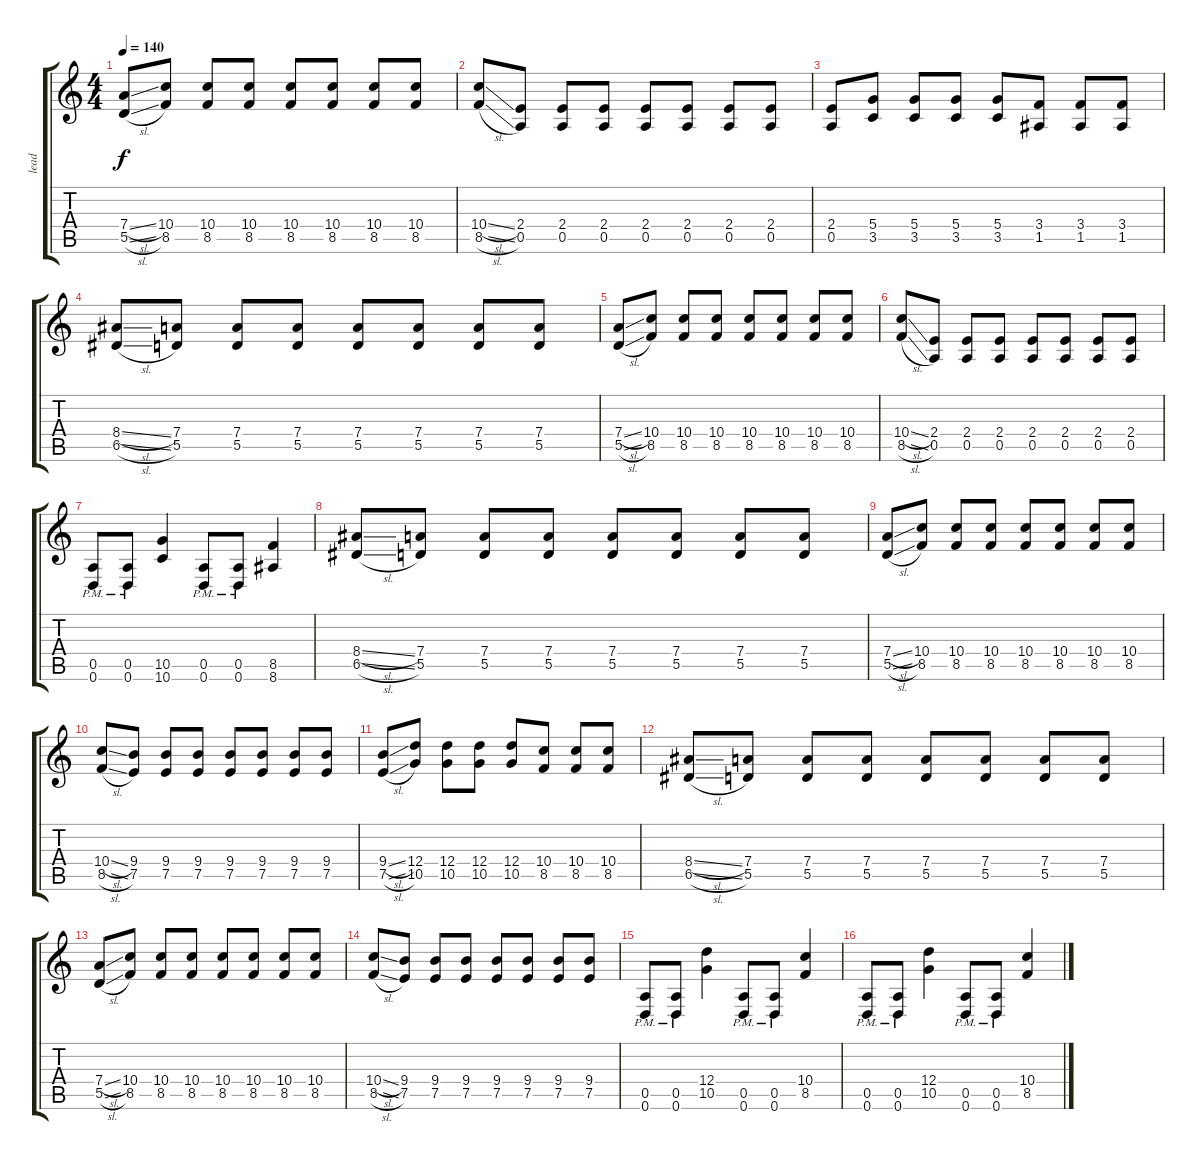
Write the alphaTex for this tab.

\track ("lead" "lead") {instrument distortionguitar}
\staff {score tabs}
\tuning (E4 B3 G3 D3 A2 D2) {hide}
\ts (4 4)
\tempo 140
\clef g2
\ks c
(7.4{sl} 5.5{sl}).8{dy f} (10.4 8.5).8 (10.4 8.5).8 (10.4 8.5).8 (10.4 8.5).8 (10.4 8.5).8 (10.4 8.5).8 (10.4 8.5).8 |
(10.4{sl} 8.5{sl}).8 (2.4 0.5).8 (2.4 0.5).8 (2.4 0.5).8 (2.4 0.5).8 (2.4 0.5).8 (2.4 0.5).8 (2.4 0.5).8 |
(2.4 0.5).8 (5.4 3.5).8 (5.4 3.5).8 (5.4 3.5).8 (5.4 3.5).8 (3.4 1.5).8 (3.4 1.5).8 (3.4 1.5).8 |
(8.4{sl} 6.5{sl}).8 (7.4 5.5).8 (7.4 5.5).8 (7.4 5.5).8 (7.4 5.5).8 (7.4 5.5).8 (7.4 5.5).8 (7.4 5.5).8 |
(7.4{sl} 5.5{sl}).8 (10.4 8.5).8 (10.4 8.5).8 (10.4 8.5).8 (10.4 8.5).8 (10.4 8.5).8 (10.4 8.5).8 (10.4 8.5).8 |
(10.4{sl} 8.5{sl}).8 (2.4 0.5).8 (2.4 0.5).8 (2.4 0.5).8 (2.4 0.5).8 (2.4 0.5).8 (2.4 0.5).8 (2.4 0.5).8 |
(0.5{pm} 0.6{pm}).8 (0.5{pm} 0.6{pm}).8 (10.5 10.6).4 (0.5{pm} 0.6{pm}).8 (0.5{pm} 0.6{pm}).8 (8.5 8.6).4 |
(8.4{sl} 6.5{sl}).8 (7.4 5.5).8 (7.4 5.5).8 (7.4 5.5).8 (7.4 5.5).8 (7.4 5.5).8 (7.4 5.5).8 (7.4 5.5).8 |
(7.4{sl} 5.5{sl}).8 (10.4 8.5).8 (10.4 8.5).8 (10.4 8.5).8 (10.4 8.5).8 (10.4 8.5).8 (10.4 8.5).8 (10.4 8.5).8 |
(10.4{sl} 8.5{sl}).8 (9.4 7.5).8 (9.4 7.5).8 (9.4 7.5).8 (9.4 7.5).8 (9.4 7.5).8 (9.4 7.5).8 (9.4 7.5).8 |
(9.4{sl} 7.5{sl}).8 (12.4 10.5).8 (12.4 10.5).8 (12.4 10.5).8 (12.4 10.5).8 (10.4 8.5).8 (10.4 8.5).8 (10.4 8.5).8 |
(8.4{sl} 6.5{sl}).8 (7.4 5.5).8 (7.4 5.5).8 (7.4 5.5).8 (7.4 5.5).8 (7.4 5.5).8 (7.4 5.5).8 (7.4 5.5).8 |
(7.4{sl} 5.5{sl}).8 (10.4 8.5).8 (10.4 8.5).8 (10.4 8.5).8 (10.4 8.5).8 (10.4 8.5).8 (10.4 8.5).8 (10.4 8.5).8 |
(10.4{sl} 8.5{sl}).8 (9.4 7.5).8 (9.4 7.5).8 (9.4 7.5).8 (9.4 7.5).8 (9.4 7.5).8 (9.4 7.5).8 (9.4 7.5).8 |
(0.5{pm} 0.6{pm}).8 (0.5{pm} 0.6{pm}).8 (12.4 10.5).4 (0.5{pm} 0.6{pm}).8 (0.5{pm} 0.6{pm}).8 (10.4 8.5).4 |
(0.5{pm} 0.6{pm}).8 (0.5{pm} 0.6{pm}).8 (12.4 10.5).4 (0.5{pm} 0.6{pm}).8 (0.5{pm} 0.6{pm}).8 (10.4 8.5).4
